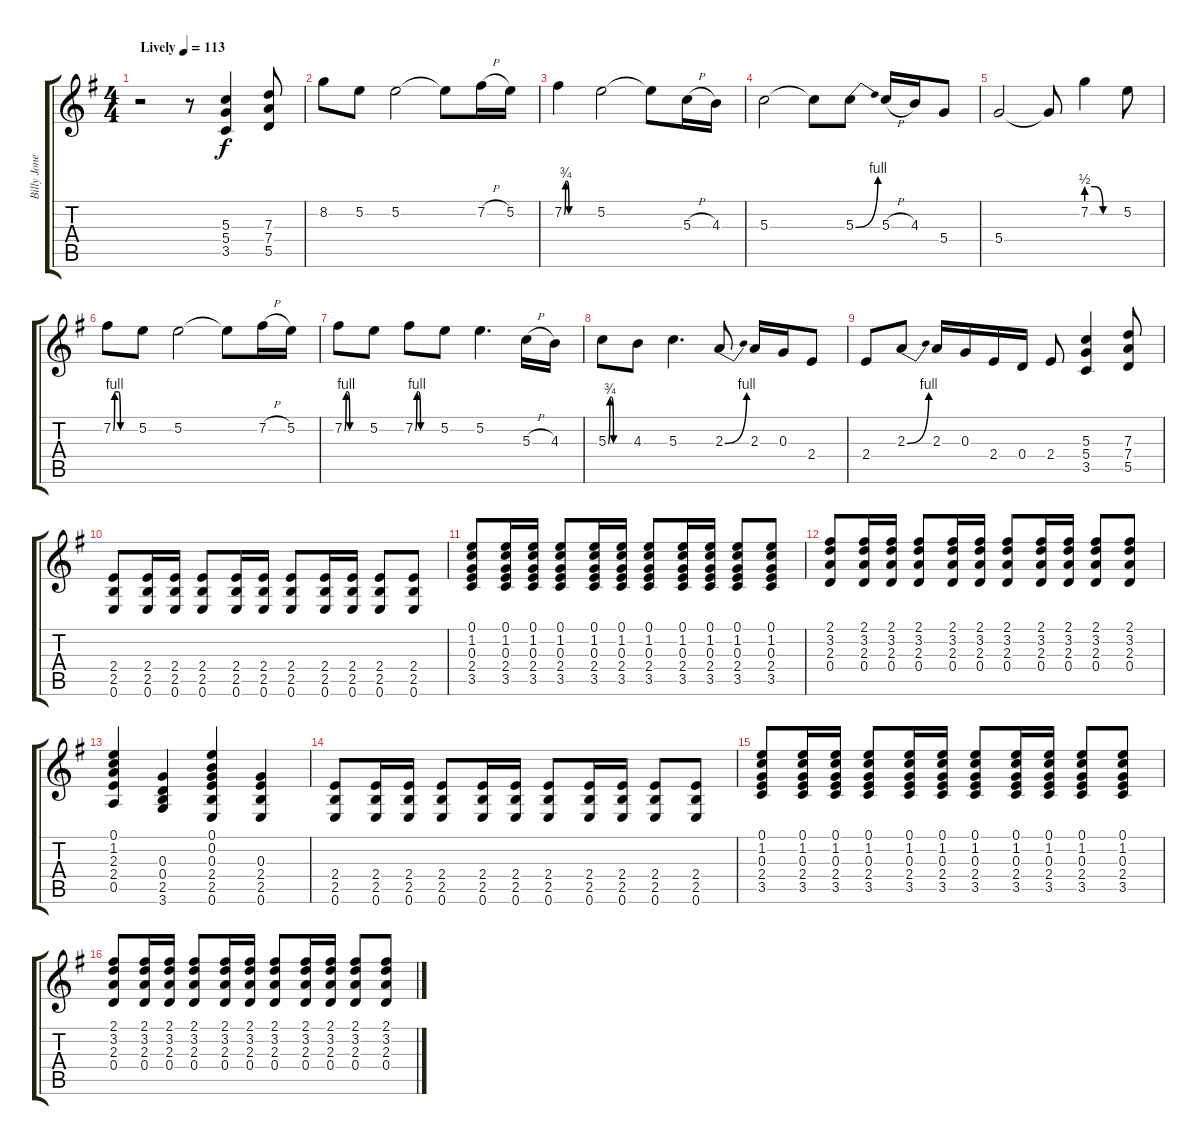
\track ("Billy Jones Guitar" "Billy Jone") {instrument overdrivenguitar}
\staff {score tabs}
\tuning (E4 B3 G3 D3 A2 E2) {hide}
\ts (4 4)
\tempo (113 "Lively")
\clef g2
\ks eminor
r.2{dy f instrument overdrivenguitar} r.8 (5.3 5.4 3.5).4 (7.3 7.4 5.5).8 |
8.2.8 5.2.8 5.2.2 5.2{t}.8 7.2{h}.16 5.2.16 |
7.2{be (custom 0 0 3 3 6 3 10 0 20 0 30 0 60 0)}.4 5.2.2 5.2{t}.8 5.3{h}.16 4.3.16 |
5.3.2 5.3{t}.8 5.3{be (bend 0 0 60 4)}.8 5.3{h}.16 4.3.16 5.4.8 |
5.4.2 5.4{t}.8 7.2{be (custom 0 2 15 2 30 0 60 0)}.4 5.2.8 |
7.2{be (custom 0 0 4 4 10 4 15 4 20 0 30 0 60 0)}.8 5.2.8 5.2.2 5.2{t}.8 7.2{h}.16 5.2.16 |
7.2{be (custom 0 0 5 4 10 4 15 0 30 0 60 0)}.8 5.2.8 7.2{be (custom 0 0 5 4 10 4 15 0 30 0 60 0)}.8 5.2.8 5.2.4{d} 5.3{h}.16 4.3.16 |
5.3{be (custom 0 0 5 3 10 3 15 0 30 0 60 0)}.8 4.3.8 5.3.4{d} 2.3{be (bend 0 0 60 4)}.8 2.3.16 0.3.16 2.4.8 |
2.4.8 2.3{be (bend 0 0 60 4)}.8 2.3.16 0.3.16 2.4.16 0.4.16 2.4.8 (5.3 5.4 3.5).4{volume 10 balance 16 instrument electricguitarclean} (7.3 7.4 5.5).8 |
(2.4 2.5 0.6).8{volume 7 balance 16 instrument electricguitarclean} (2.4 2.5 0.6).16 (2.4 2.5 0.6).16 (2.4 2.5 0.6).8 (2.4 2.5 0.6).16 (2.4 2.5 0.6).16 (2.4 2.5 0.6).8 (2.4 2.5 0.6).16 (2.4 2.5 0.6).16 (2.4 2.5 0.6).8 (2.4 2.5 0.6).8 |
(0.1 1.2 0.3 2.4 3.5).8 (0.1 1.2 0.3 2.4 3.5).16 (0.1 1.2 0.3 2.4 3.5).16 (0.1 1.2 0.3 2.4 3.5).8 (0.1 1.2 0.3 2.4 3.5).16 (0.1 1.2 0.3 2.4 3.5).16 (0.1 1.2 0.3 2.4 3.5).8 (0.1 1.2 0.3 2.4 3.5).16 (0.1 1.2 0.3 2.4 3.5).16 (0.1 1.2 0.3 2.4 3.5).8 (0.1 1.2 0.3 2.4 3.5).8 |
(2.1 3.2 2.3 0.4).8 (2.1 3.2 2.3 0.4).16 (2.1 3.2 2.3 0.4).16 (2.1 3.2 2.3 0.4).8 (2.1 3.2 2.3 0.4).16 (2.1 3.2 2.3 0.4).16 (2.1 3.2 2.3 0.4).8 (2.1 3.2 2.3 0.4).16 (2.1 3.2 2.3 0.4).16 (2.1 3.2 2.3 0.4).8 (2.1 3.2 2.3 0.4).8 |
(0.1 1.2 2.3 2.4 0.5).4 (0.3 0.4 2.5 3.6).4 (0.1 0.2 0.3 2.4 2.5 0.6).4 (0.3 2.4 2.5 0.6).4 |
(2.4 2.5 0.6).8{volume 7 balance 16 instrument electricguitarclean} (2.4 2.5 0.6).16 (2.4 2.5 0.6).16 (2.4 2.5 0.6).8 (2.4 2.5 0.6).16 (2.4 2.5 0.6).16 (2.4 2.5 0.6).8 (2.4 2.5 0.6).16 (2.4 2.5 0.6).16 (2.4 2.5 0.6).8 (2.4 2.5 0.6).8 |
(0.1 1.2 0.3 2.4 3.5).8 (0.1 1.2 0.3 2.4 3.5).16 (0.1 1.2 0.3 2.4 3.5).16 (0.1 1.2 0.3 2.4 3.5).8 (0.1 1.2 0.3 2.4 3.5).16 (0.1 1.2 0.3 2.4 3.5).16 (0.1 1.2 0.3 2.4 3.5).8 (0.1 1.2 0.3 2.4 3.5).16 (0.1 1.2 0.3 2.4 3.5).16 (0.1 1.2 0.3 2.4 3.5).8 (0.1 1.2 0.3 2.4 3.5).8 |
(2.1 3.2 2.3 0.4).8 (2.1 3.2 2.3 0.4).16 (2.1 3.2 2.3 0.4).16 (2.1 3.2 2.3 0.4).8 (2.1 3.2 2.3 0.4).16 (2.1 3.2 2.3 0.4).16 (2.1 3.2 2.3 0.4).8 (2.1 3.2 2.3 0.4).16 (2.1 3.2 2.3 0.4).16 (2.1 3.2 2.3 0.4).8 (2.1 3.2 2.3 0.4).8
